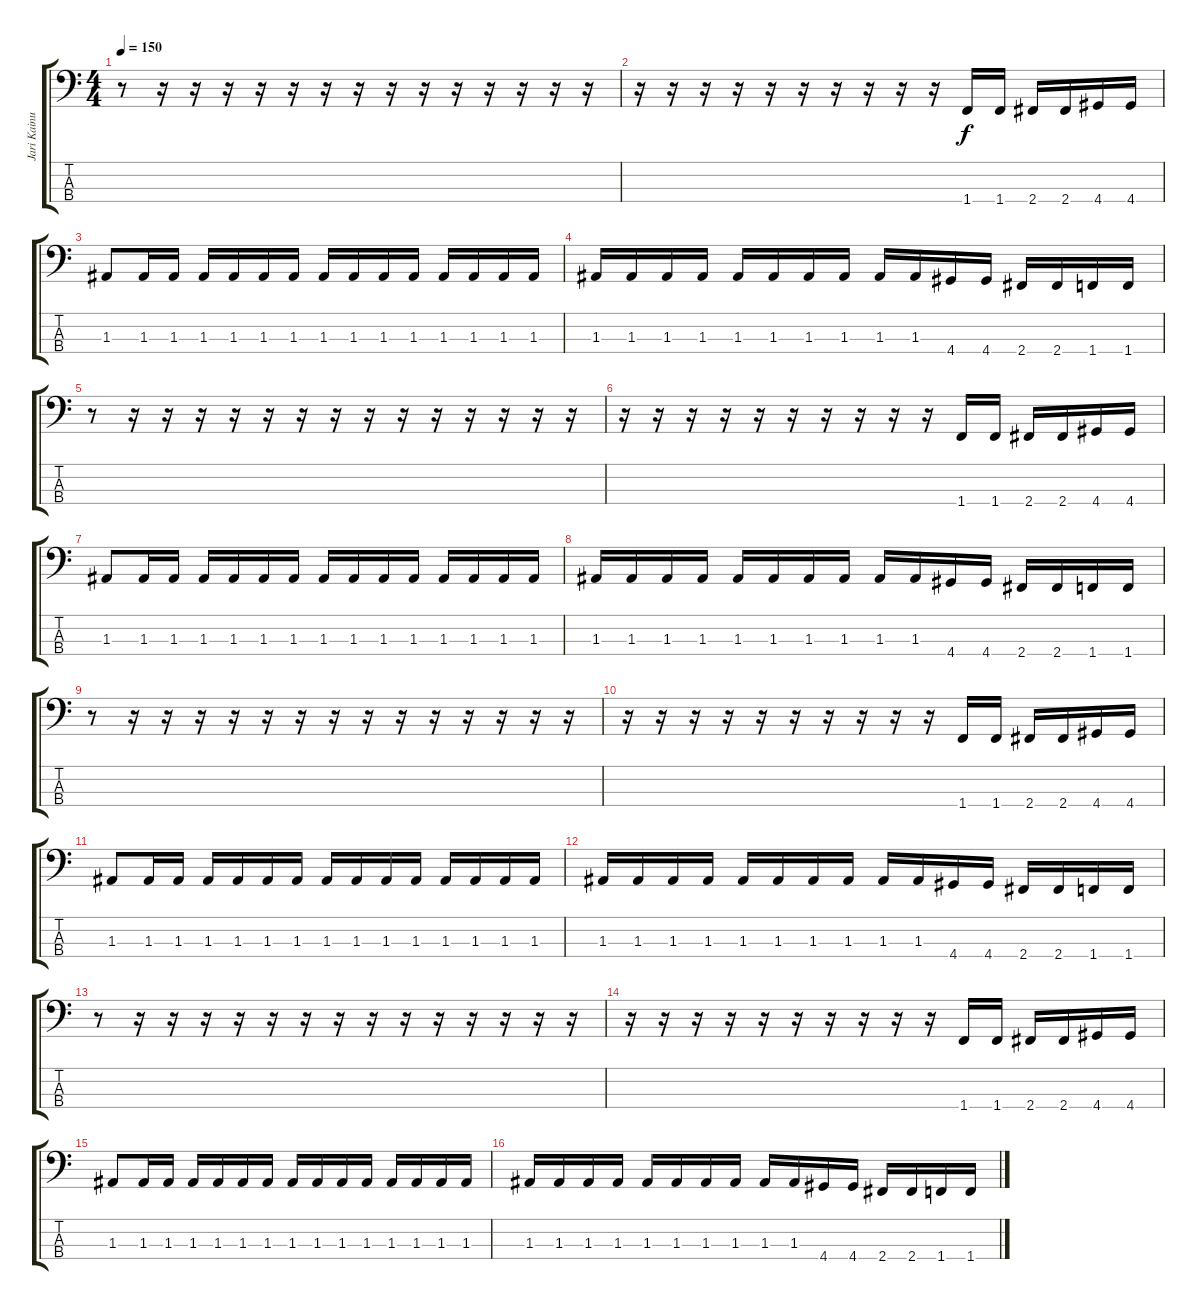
\track ("Jari Kainulainen" "Jari Kainu") {instrument electricbasspick}
\staff {score tabs}
\tuning (G2 D2 A1 E1) {hide}
\ts (4 4)
\tempo 150
\clef f4
\ks c
r.8{dy f} r.16 r.16 r.16 r.16 r.16 r.16 r.16 r.16 r.16 r.16 r.16 r.16 r.16 r.16 |
r.16 r.16 r.16 r.16 r.16 r.16 r.16 r.16 r.16 r.16 1.4.16 1.4.16 2.4.16 2.4.16 4.4.16 4.4.16 |
1.3.8 1.3.16 1.3.16 1.3.16 1.3.16 1.3.16 1.3.16 1.3.16 1.3.16 1.3.16 1.3.16 1.3.16 1.3.16 1.3.16 1.3.16 |
1.3.16 1.3.16 1.3.16 1.3.16 1.3.16 1.3.16 1.3.16 1.3.16 1.3.16 1.3.16 4.4.16 4.4.16 2.4.16 2.4.16 1.4.16 1.4.16 |
r.8 r.16 r.16 r.16 r.16 r.16 r.16 r.16 r.16 r.16 r.16 r.16 r.16 r.16 r.16 |
r.16 r.16 r.16 r.16 r.16 r.16 r.16 r.16 r.16 r.16 1.4.16 1.4.16 2.4.16 2.4.16 4.4.16 4.4.16 |
1.3.8 1.3.16 1.3.16 1.3.16 1.3.16 1.3.16 1.3.16 1.3.16 1.3.16 1.3.16 1.3.16 1.3.16 1.3.16 1.3.16 1.3.16 |
1.3.16 1.3.16 1.3.16 1.3.16 1.3.16 1.3.16 1.3.16 1.3.16 1.3.16 1.3.16 4.4.16 4.4.16 2.4.16 2.4.16 1.4.16 1.4.16 |
r.8 r.16 r.16 r.16 r.16 r.16 r.16 r.16 r.16 r.16 r.16 r.16 r.16 r.16 r.16 |
r.16 r.16 r.16 r.16 r.16 r.16 r.16 r.16 r.16 r.16 1.4.16 1.4.16 2.4.16 2.4.16 4.4.16 4.4.16 |
1.3.8 1.3.16 1.3.16 1.3.16 1.3.16 1.3.16 1.3.16 1.3.16 1.3.16 1.3.16 1.3.16 1.3.16 1.3.16 1.3.16 1.3.16 |
1.3.16 1.3.16 1.3.16 1.3.16 1.3.16 1.3.16 1.3.16 1.3.16 1.3.16 1.3.16 4.4.16 4.4.16 2.4.16 2.4.16 1.4.16 1.4.16 |
r.8 r.16 r.16 r.16 r.16 r.16 r.16 r.16 r.16 r.16 r.16 r.16 r.16 r.16 r.16 |
r.16 r.16 r.16 r.16 r.16 r.16 r.16 r.16 r.16 r.16 1.4.16 1.4.16 2.4.16 2.4.16 4.4.16 4.4.16 |
1.3.8 1.3.16 1.3.16 1.3.16 1.3.16 1.3.16 1.3.16 1.3.16 1.3.16 1.3.16 1.3.16 1.3.16 1.3.16 1.3.16 1.3.16 |
1.3.16 1.3.16 1.3.16 1.3.16 1.3.16 1.3.16 1.3.16 1.3.16 1.3.16 1.3.16 4.4.16 4.4.16 2.4.16 2.4.16 1.4.16 1.4.16
